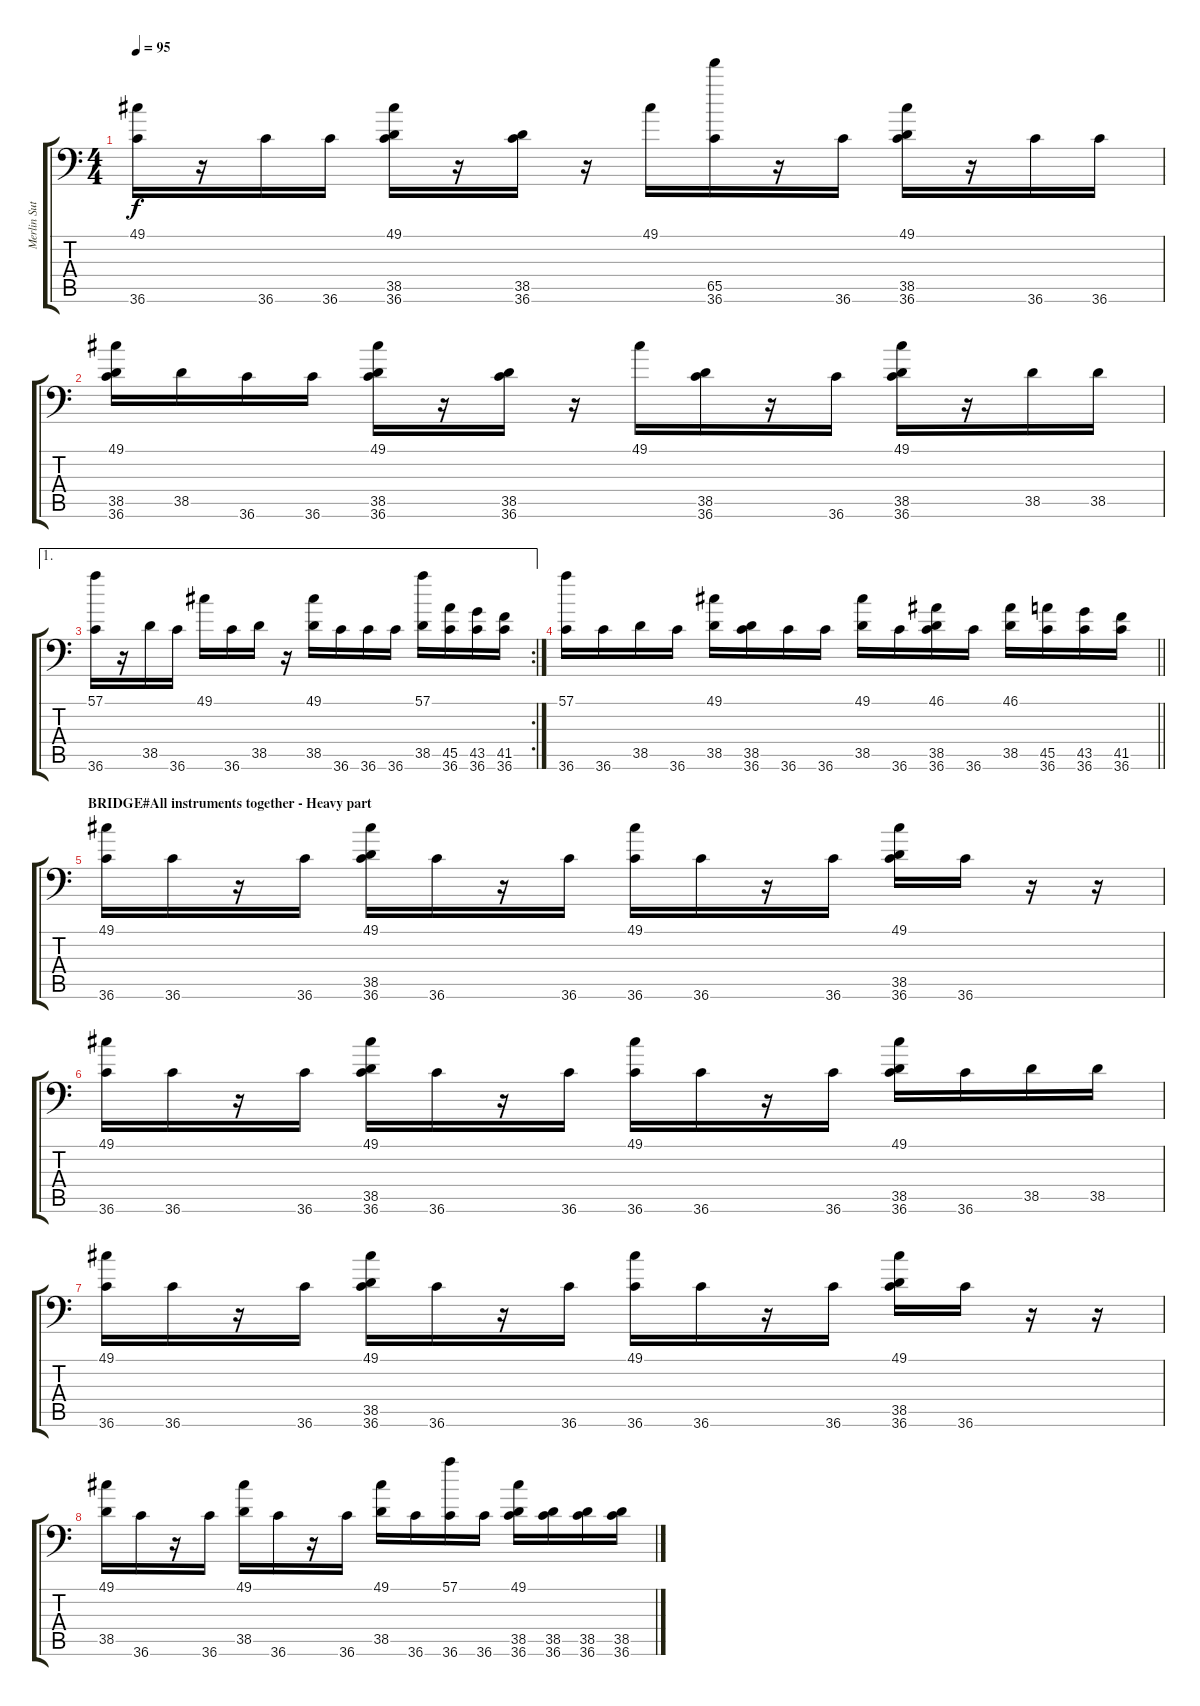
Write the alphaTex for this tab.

\track ("Merlin Sutter" "Merlin Sut") {instrument acousticgrandpiano}
\staff {score tabs}
\tuning (C-1 C-1 C-1 C-1 C-1 C-1) {hide}
\ts (4 4)
\tempo 95
\clef f4
\ks c
(49.1 36.6).16{dy f} r.16 36.6.16 36.6.16 (49.1 38.5 36.6).16 r.16 (38.5 36.6).16 r.16 49.1.16 (65.5 36.6).16 r.16 36.6.16 (49.1 38.5 36.6).16 r.16 36.6.16 36.6.16 |
(49.1 38.5 36.6).16 38.5.16 36.6.16 36.6.16 (49.1 38.5 36.6).16 r.16 (38.5 36.6).16 r.16 49.1.16 (38.5 36.6).16 r.16 36.6.16 (49.1 38.5 36.6).16 r.16 38.5.16 38.5.16 |
\ae 1
\rc 2
(57.1 36.6).16 r.16 38.5.16 36.6.16 49.1.16 36.6.16 38.5.16 r.16 (49.1 38.5).16 36.6.16 36.6.16 36.6.16 (57.1 38.5).16 (45.5 36.6).16 (43.5 36.6).16 (41.5 36.6).16 |
\barLineRight lightlight
(57.1 36.6).16 36.6.16 38.5.16 36.6.16 (49.1 38.5).16 (38.5 36.6).16 36.6.16 36.6.16 (49.1 38.5).16 36.6.16 (46.1 38.5 36.6).16 36.6.16 (46.1 38.5).16 (45.5 36.6).16 (43.5 36.6).16 (41.5 36.6).16 |
\section ("" "BRIDGE#All instruments together - Heavy part")
(49.1 36.6).16 36.6.16 r.16 36.6.16 (49.1 38.5 36.6).16 36.6.16 r.16 36.6.16 (49.1 36.6).16 36.6.16 r.16 36.6.16 (49.1 38.5 36.6).16 36.6.16 r.16 r.16 |
(49.1 36.6).16 36.6.16 r.16 36.6.16 (49.1 38.5 36.6).16 36.6.16 r.16 36.6.16 (49.1 36.6).16 36.6.16 r.16 36.6.16 (49.1 38.5 36.6).16 36.6.16 38.5.16 38.5.16 |
(49.1 36.6).16 36.6.16 r.16 36.6.16 (49.1 38.5 36.6).16 36.6.16 r.16 36.6.16 (49.1 36.6).16 36.6.16 r.16 36.6.16 (49.1 38.5 36.6).16 36.6.16 r.16 r.16 |
(49.1 38.5).16 36.6.16 r.16 36.6.16 (49.1 38.5).16 36.6.16 r.16 36.6.16 (49.1 38.5).16 36.6.16 (57.1 36.6).16 36.6.16 (49.1 38.5 36.6).16 (38.5 36.6).16 (38.5 36.6).16 (38.5 36.6).16
